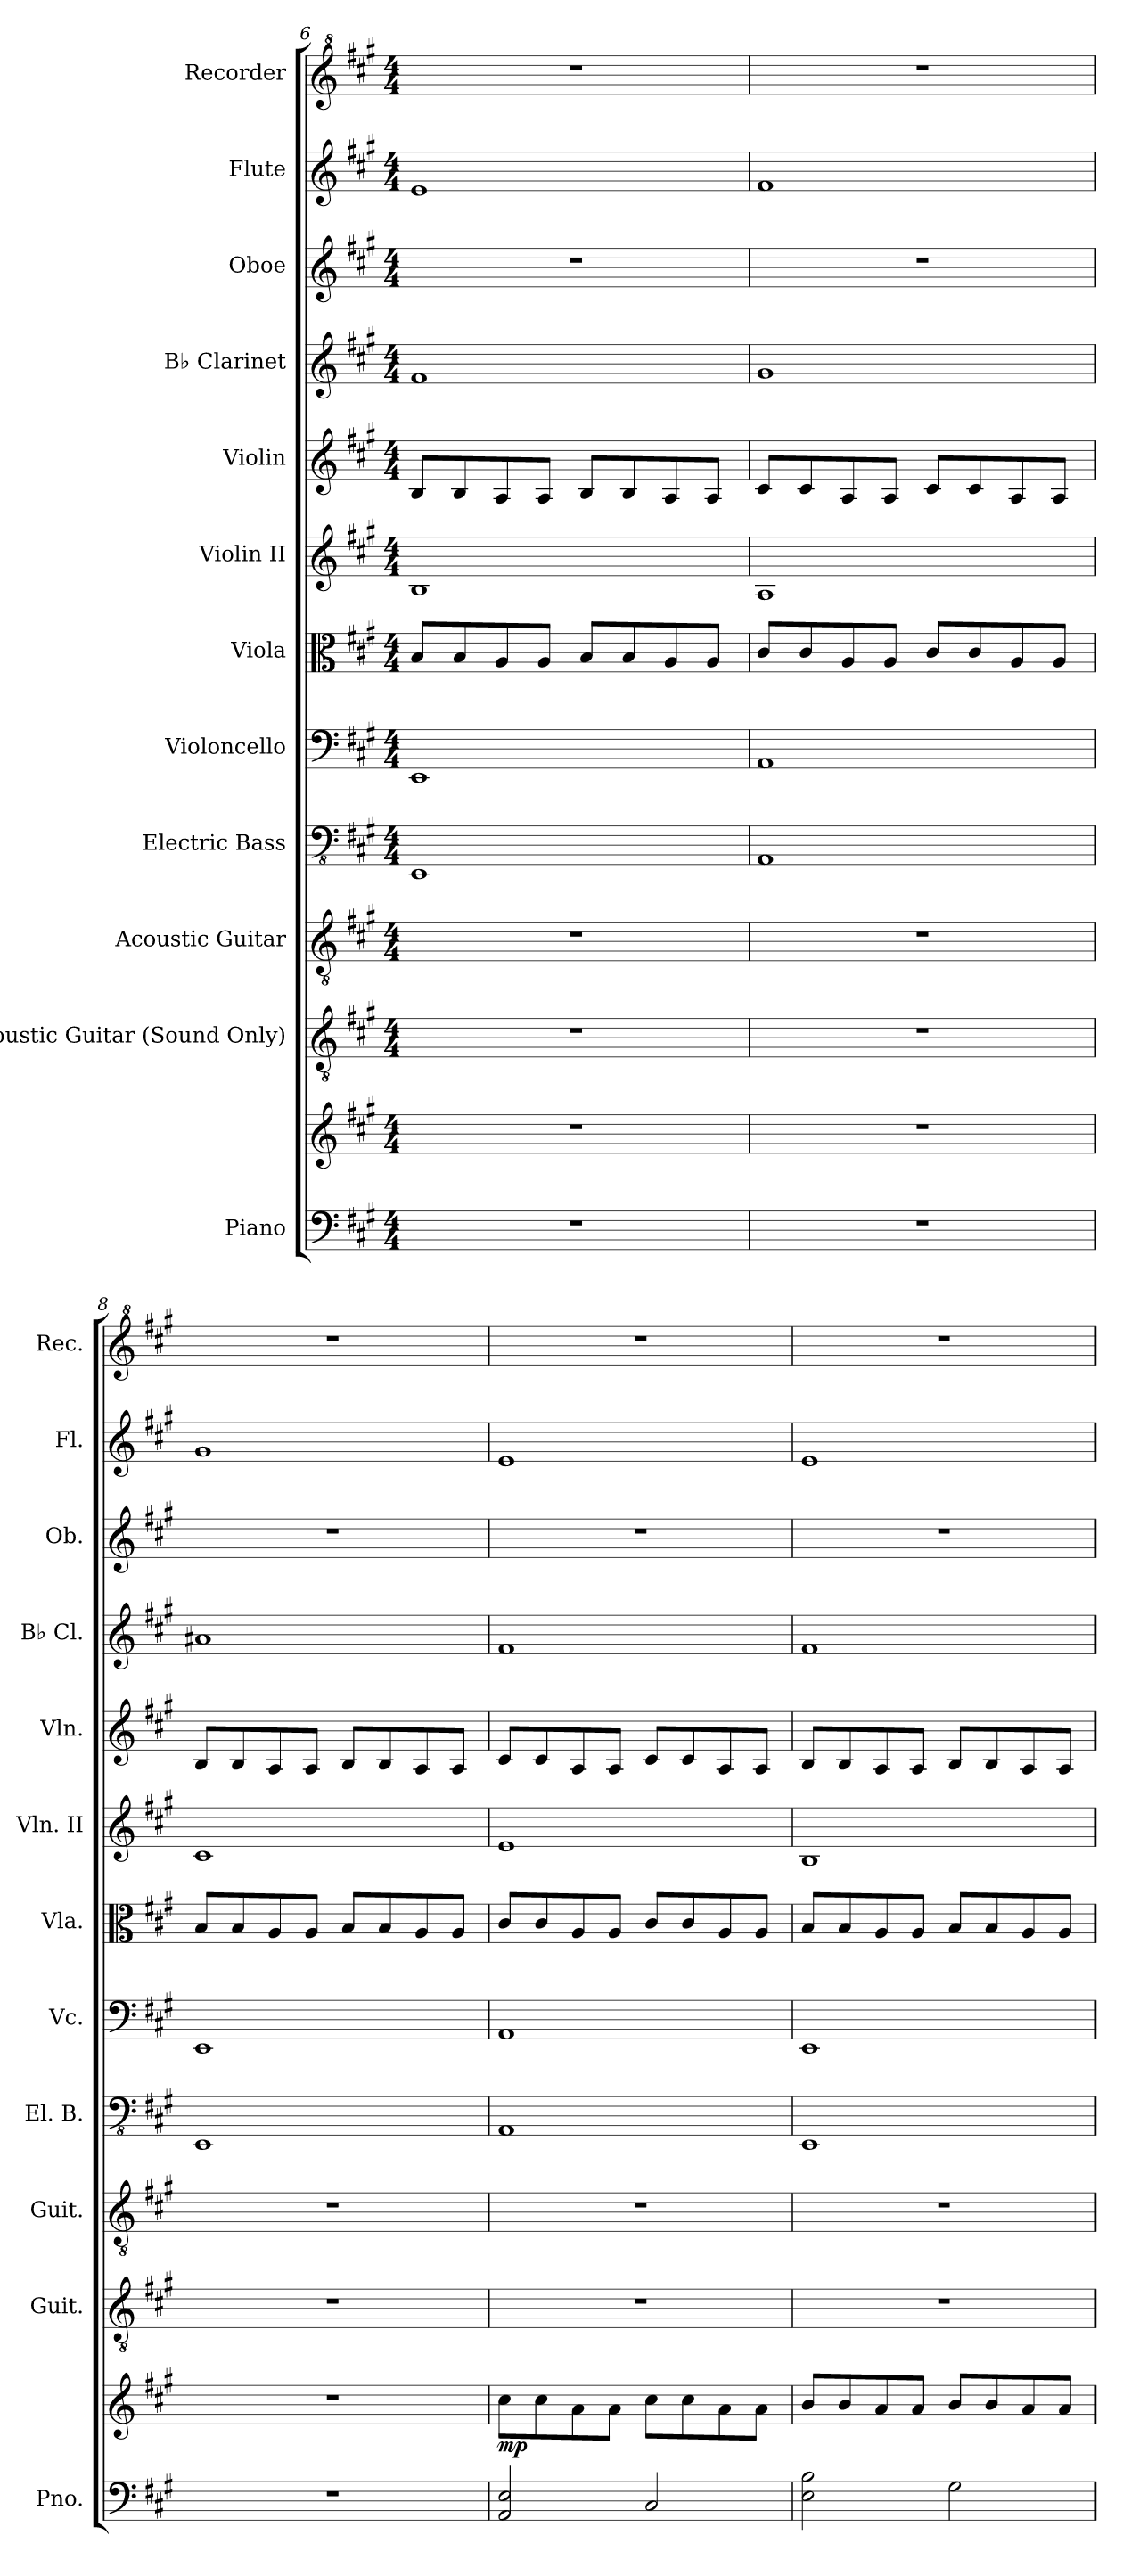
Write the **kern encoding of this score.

**kern	**kern	**dynam	**kern	**kern	**kern	**kern	**kern	**kern	**kern	**kern	**kern	**kern	**kern
*part12	*part12	*part12	*part11	*part10	*part9	*part8	*part7	*part6	*part5	*part4	*part3	*part2	*part1
*staff13	*staff12	*staff12/13	*staff11	*staff10	*staff9	*staff8	*staff7	*staff6	*staff5	*staff4	*staff3	*staff2	*staff1
*I"Piano	*	*	*I"Acoustic Guitar (Sound Only)	*I"Acoustic Guitar	*I"Electric Bass	*I"Violoncello	*I"Viola	*I"Violin II	*I"Violin	*I"B♭ Clarinet	*I"Oboe	*I"Flute	*I"Recorder
*I'Pno.	*	*	*I'Guit.	*I'Guit.	*I'El. B.	*I'Vc.	*I'Vla.	*I'Vln. II	*I'Vln.	*I'B♭ Cl.	*I'Ob.	*I'Fl.	*I'Rec.
*clefF4	*clefG2	*	*clefGv2	*clefGv2	*clefFv4	*clefF4	*clefC3	*clefG2	*clefG2	*clefG2	*clefG2	*clefG2	*clefG^2
*	*	*	*	*	*	*	*	*	*	*ITrd1c2	*	*	*
*k[f#c#g#]	*k[f#c#g#]	*	*k[f#c#g#]	*k[f#c#g#]	*k[f#c#g#]	*k[f#c#g#]	*k[f#c#g#]	*k[f#c#g#]	*k[f#c#g#]	*k[f#]	*k[f#c#g#]	*k[f#c#g#]	*k[f#c#g#]
*M4/4	*M4/4	*	*M4/4	*M4/4	*M4/4	*M4/4	*M4/4	*M4/4	*M4/4	*M4/4	*M4/4	*M4/4	*M4/4
=6	=6	=6	=6	=6	=6	=6	=6	=6	=6	=6	=6	=6	=6
1r	1r	.	1r	1r	1EEE	1EE	8B/L	1B	8B/L	1e	1r	1e	1r
.	.	.	.	.	.	.	8B/	.	8B/	.	.	.	.
.	.	.	.	.	.	.	8A/	.	8A/	.	.	.	.
.	.	.	.	.	.	.	8A/J	.	8A/J	.	.	.	.
.	.	.	.	.	.	.	8B/L	.	8B/L	.	.	.	.
.	.	.	.	.	.	.	8B/	.	8B/	.	.	.	.
.	.	.	.	.	.	.	8A/	.	8A/	.	.	.	.
.	.	.	.	.	.	.	8A/J	.	8A/J	.	.	.	.
=7	=7	=7	=7	=7	=7	=7	=7	=7	=7	=7	=7	=7	=7
1r	1r	.	1r	1r	1AAA	1AA	8c#/L	1A	8c#/L	1f#	1r	1f#	1r
.	.	.	.	.	.	.	8c#/	.	8c#/	.	.	.	.
.	.	.	.	.	.	.	8A/	.	8A/	.	.	.	.
.	.	.	.	.	.	.	8A/J	.	8A/J	.	.	.	.
.	.	.	.	.	.	.	8c#/L	.	8c#/L	.	.	.	.
.	.	.	.	.	.	.	8c#/	.	8c#/	.	.	.	.
.	.	.	.	.	.	.	8A/	.	8A/	.	.	.	.
.	.	.	.	.	.	.	8A/J	.	8A/J	.	.	.	.
=8	=8	=8	=8	=8	=8	=8	=8	=8	=8	=8	=8	=8	=8
1r	1r	.	1r	1r	1EEE	1EE	8B/L	1c#	8B/L	1g#X	1r	1g#	1r
.	.	.	.	.	.	.	8B/	.	8B/	.	.	.	.
.	.	.	.	.	.	.	8A/	.	8A/	.	.	.	.
.	.	.	.	.	.	.	8A/J	.	8A/J	.	.	.	.
.	.	.	.	.	.	.	8B/L	.	8B/L	.	.	.	.
.	.	.	.	.	.	.	8B/	.	8B/	.	.	.	.
.	.	.	.	.	.	.	8A/	.	8A/	.	.	.	.
.	.	.	.	.	.	.	8A/J	.	8A/J	.	.	.	.
=9	=9	=9	=9	=9	=9	=9	=9	=9	=9	=9	=9	=9	=9
!	!	!LO:DY:b	!	!	!	!	!	!	!	!	!	!	!
2AA/ 2E/	8cc#\L	mp	1r	1r	1AAA	1AA	8c#/L	1e	8c#/L	1e	1r	1e	1r
.	8cc#\	.	.	.	.	.	8c#/	.	8c#/	.	.	.	.
.	8a\	.	.	.	.	.	8A/	.	8A/	.	.	.	.
.	8a\J	.	.	.	.	.	8A/J	.	8A/J	.	.	.	.
2C#/	8cc#\L	.	.	.	.	.	8c#/L	.	8c#/L	.	.	.	.
.	8cc#\	.	.	.	.	.	8c#/	.	8c#/	.	.	.	.
.	8a\	.	.	.	.	.	8A/	.	8A/	.	.	.	.
.	8a\J	.	.	.	.	.	8A/J	.	8A/J	.	.	.	.
!!LO:PB:g=z
=10	=10	=10	=10	=10	=10	=10	=10	=10	=10	=10	=10	=10	=10
2E\ 2B\	8b/L	.	1r	1r	1EEE	1EE	8B/L	1B	8B/L	1e	1r	1e	1r
.	8b/	.	.	.	.	.	8B/	.	8B/	.	.	.	.
.	8a/	.	.	.	.	.	8A/	.	8A/	.	.	.	.
.	8a/J	.	.	.	.	.	8A/J	.	8A/J	.	.	.	.
2G#\	8b/L	.	.	.	.	.	8B/L	.	8B/L	.	.	.	.
.	8b/	.	.	.	.	.	8B/	.	8B/	.	.	.	.
.	8a/	.	.	.	.	.	8A/	.	8A/	.	.	.	.
.	8a/J	.	.	.	.	.	8A/J	.	8A/J	.	.	.	.
=	=	=	=	=	=	=	=	=	=	=	=	=	=
*-	*-	*-	*-	*-	*-	*-	*-	*-	*-	*-	*-	*-	*-
